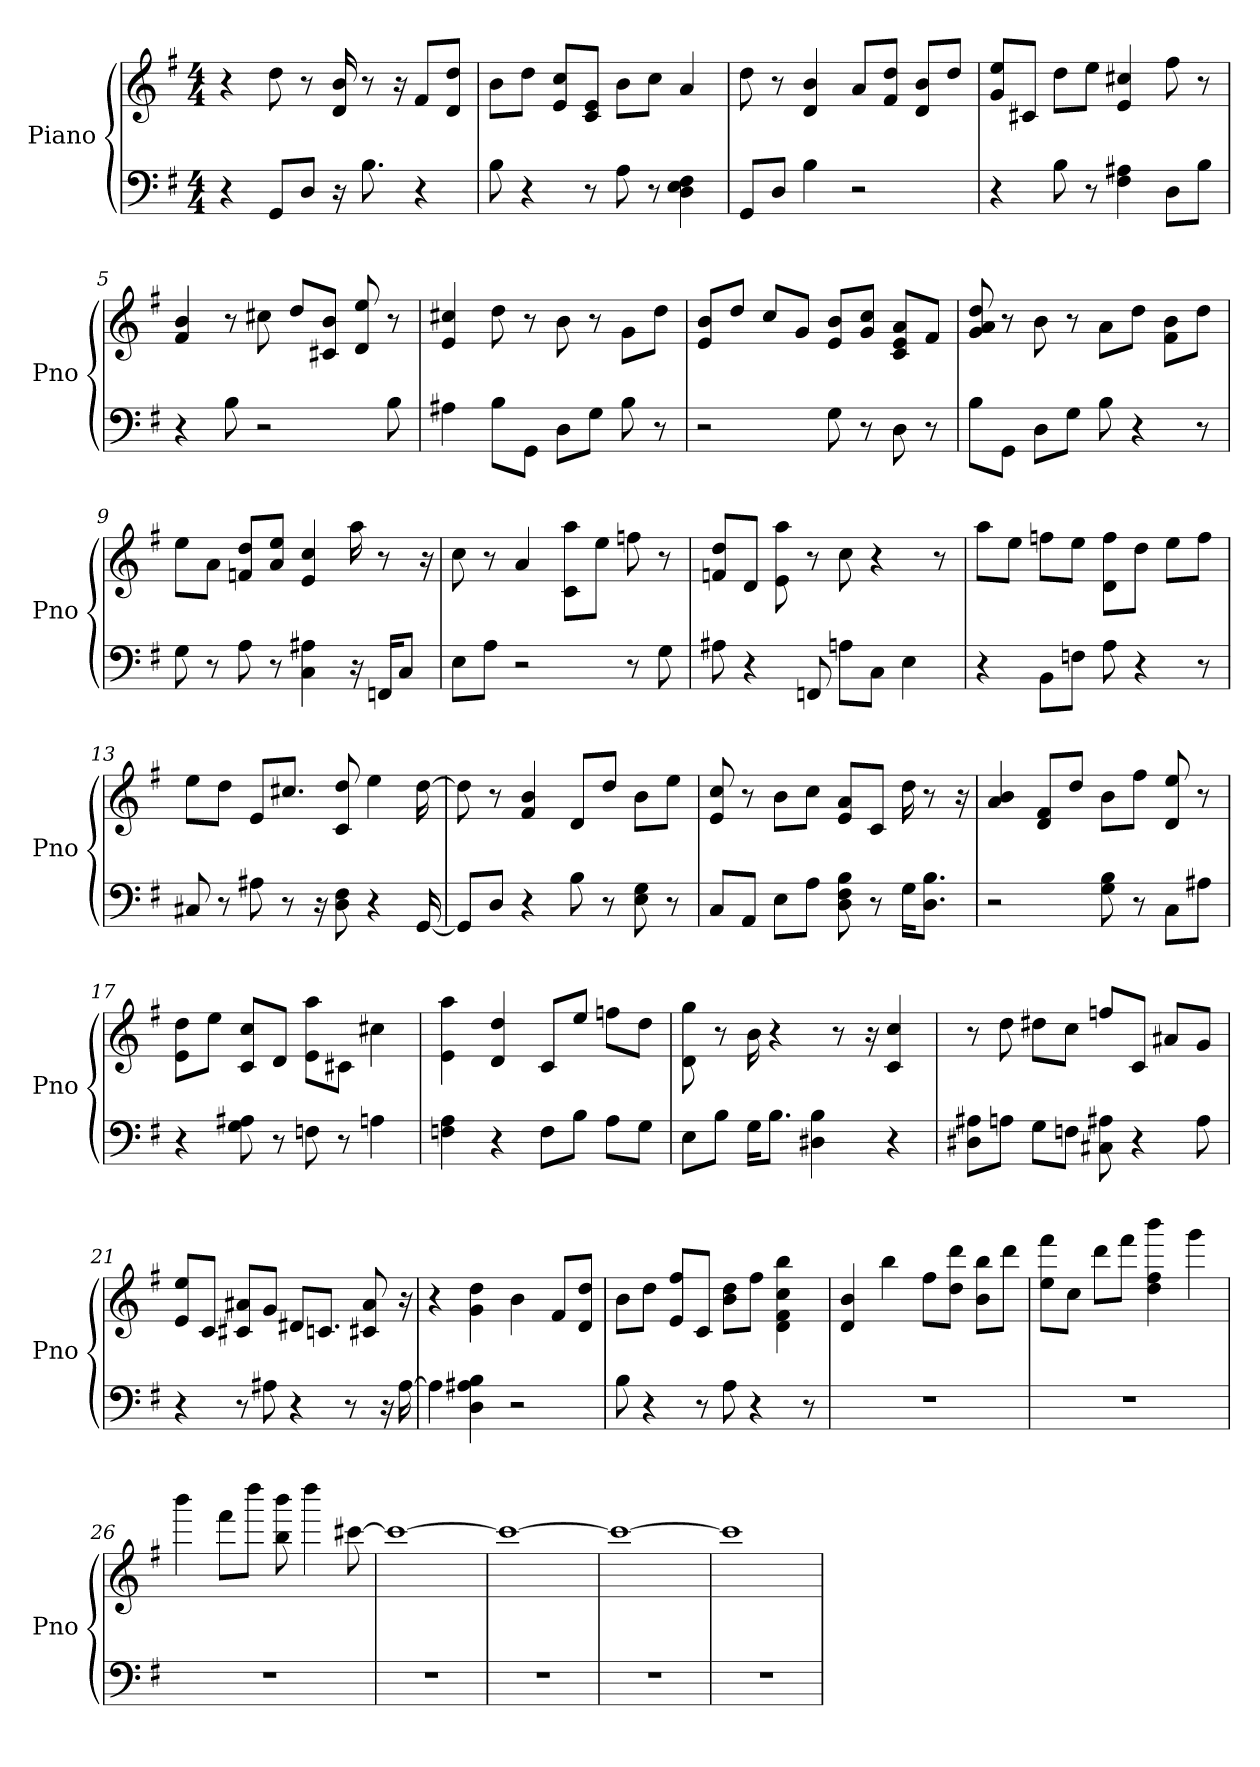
**kern	**kern
*part1	*part1
*staff2	*staff1
*I"Piano	*
*I'Pno	*
*clefF4	*clefG2
*k[f#]	*k[f#]
*G:	*G:
*M4/4	*M4/4
*MM90	*MM90
=1	=1
4r	4r
8GG/L	8dd
8D/J	8r
16r	16d 16b
8.B	8r
.	16r
4r	8f#/L
.	8d/ 8dd/J
=2	=2
8B	8b\L
4r	8dd\J
.	8cc/ 8e/L
8r	8e/ 8c/J
8A	8b\L
8r	8cc\J
4E 4F# 4D	4a
=3	=3
8GG/L	8dd
8D/J	8r
4B	4d 4b
2r	8a/L
.	8dd/ 8f#/J
.	8d/ 8b/L
.	8dd/J
=4	=4
4r	8g/ 8ee/L
.	8c#/J
8B	8dd\L
8r	8ee\J
4A# 4F#	4cc# 4e
8D\L	8ff#
8B\J	8r
=5	=5
4r	4b 4f#
8B	8r
2r	8cc#
.	8dd/L
.	8b/ 8c#/J
.	8ee 8d
8B	8r
=6	=6
4A#	4e 4cc#
8B\L	8dd
8GG\J	8r
8D\L	8b
8G\J	8r
8B	8g\L
8r	8dd\J
=7	=7
2r	8e/ 8b/L
.	8dd/J
.	8cc/L
.	8g/J
8G	8e/ 8b/L
8r	8cc/ 8g/J
8D	8e/ 8c/ 8a/L
8r	8f#/J
=8	=8
8B\L	8g 8a 8dd
8GG\J	8r
8D\L	8b
8G\J	8r
8B	8a\L
4r	8dd\J
.	8b\ 8f#\L
8r	8dd\J
=9	=9
8G	8ee\L
8r	8a\J
8A	8f/ 8dd/L
8r	8ee/ 8a/J
4C 4A#	4e 4cc
16r	16aa
16FF/KL	8r
8C/J	.
.	16r
=10	=10
8E\L	8cc
8A\J	8r
2r	4a
.	8aa\ 8c\L
.	8ee\J
8r	8ff
8G	8r
=11	=11
8A#	8dd/ 8f/L
4r	8d/J
.	8e 8aa
8FF	8r
8A\L	8cc
8C\J	4r
4E	.
.	8r
=12	=12
4r	8aa\L
.	8ee\J
8BB\L	8ff\L
8F\J	8ee\J
8A	8ff\ 8d\L
4r	8dd\J
.	8ee\L
8r	8ff\J
=13	=13
8C#	8ee\L
8r	8dd\J
8A#	8e/L
8r	8.cc#/J
16r	.
8F# 8D	8dd 8c
4r	4ee
[16GG	[16dd
=14	=14
8GG/L]	8dd]
8D/J	8r
4r	4f# 4b
8B	8d/L
8r	8dd/J
8G 8E	8b\L
8r	8ee\J
=15	=15
8C/L	8cc 8e
8AA/J	8r
8E\L	8b\L
8A\J	8cc\J
8B 8F# 8D	8e/ 8a/L
8r	8c/J
16G\KL	16dd
8.B\ 8.D\J	8r
.	16r
=16	=16
2r	4a 4b
.	8d/ 8f#/L
.	8dd/J
8B 8G	8b\L
8r	8ff#\J
8C\L	8d 8ee
8A#\J	8r
=17	=17
4r	8dd\ 8e\L
.	8ee\J
8A# 8G	8c/ 8cc/L
8r	8d/J
8F	8aa\ 8e\L
8r	8c#\J
4A	4cc#
=18	=18
4A 4F	4aa 4e
4r	4dd 4d
8F\L	8c/L
8B\J	8ee/J
8A\L	8ff\L
8G\J	8dd\J
=19	=19
8E\L	8gg 8d
8B\J	8r
16G\KL	16b
8.B\J	4r
4B 4D#	.
.	8r
.	16r
4r	4cc 4c
=20	=20
8A#\ 8D#\L	8r
8A\J	8dd
8G\L	8dd#\L
8F\J	8cc\J
8C# 8A#	8ff/L
4r	8c/J
.	8a#/L
8A#	8g/J
=21	=21
4r	8ee/ 8e/L
.	8c/J
8r	8a#/ 8c#/L
8A#	8g/J
4r	8d#/L
.	8.c/J
8r	.
.	8a# 8c#
16r	.
[16A#	16r
=22	=22
4A#]	4r
4A# 4D 4B	4dd 4g
2r	4b
.	8f#/L
.	8dd/ 8d/J
=23	=23
8B	8b\L
4r	8dd\J
.	8e/ 8ff#/L
8r	8c/J
8A	8dd\ 8b\L
4r	8ff#\J
.	4bb 4f# 4cc 4d
8r	.
=24	=24
1r	4b 4d
.	4bb
.	8ff#\L
.	8dd\ 8ddd\J
.	8b\ 8bb\L
.	8ddd\J
=25	=25
1r	8fff#\ 8ee\L
.	8cc\J
.	8ddd\L
.	8fff#\J
.	4bbb 4dd 4ff#
.	4ggg
=26	=26
1r	4bbb
.	8fff#\L
.	8dddd\J
.	8bbb 8bb
.	4dddd
.	[8ccc#
=27	=27
1r	1ccc#_
=28	=28
1r	1ccc#_
=29	=29
1r	1ccc#_
=30	=30
1r	1ccc#]
=	=
*-	*-
